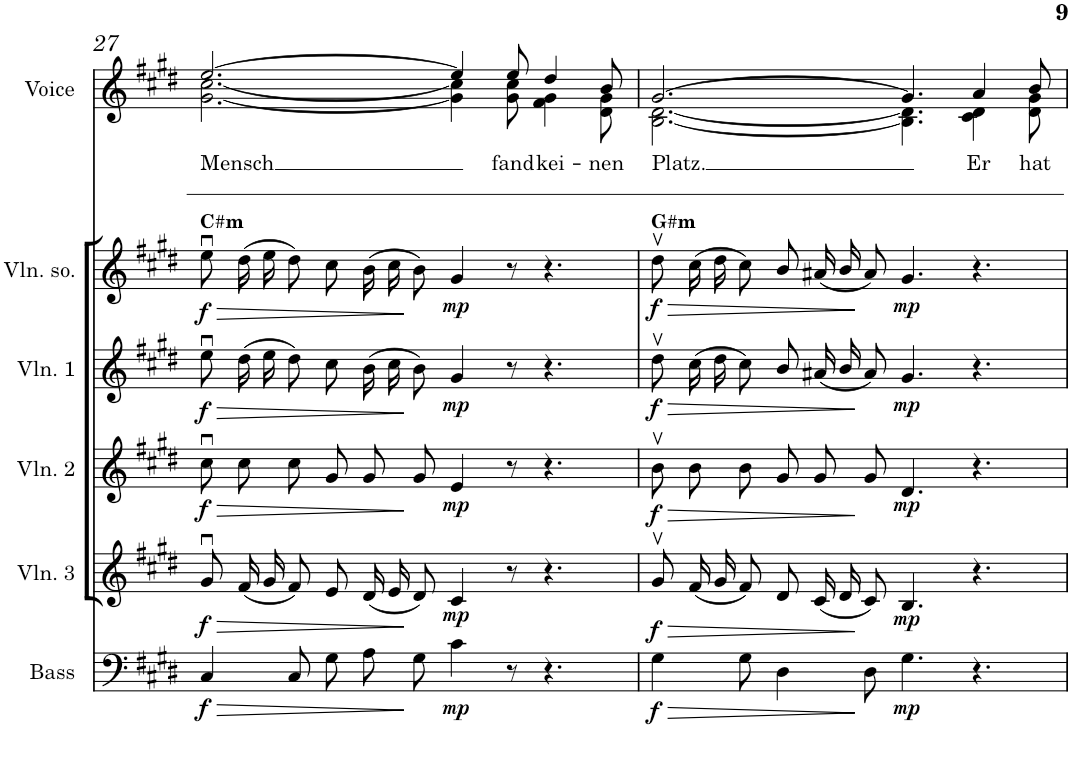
**kern	**dynam	**kern	**dynam	**kern	**dynam	**kern	**dynam	**kern	**dynam	**kern	**text
*part6	*part6	*part5	*part5	*part4	*part4	*part3	*part3	*part2	*part2	*part1	*part1
*staff6	*staff6	*staff5	*staff5	*staff4	*staff4	*staff3	*staff3	*staff2	*staff2	*staff1	*staff1
*I"Bass Gitarre	*	*I"Violine 3	*	*I"Violine 2	*	*I"Violine 1	*	*I"Violine solo	*	*I"Voice	*
*I'Bass	*	*I'Vln. 3	*	*I'Vln. 2	*	*I'Vln. 1	*	*I'Vln. so.	*	*I'Voice	*
!!LO:PB:g=z
*clefF4	*	*clefG2	*	*clefG2	*	*clefG2	*	*clefG2	*	*clefG2	*
*Trd7c12	*	*	*	*	*	*	*	*	*	*	*
*k[f#c#g#d#]	*	*k[f#c#g#d#]	*	*k[f#c#g#d#]	*	*k[f#c#g#d#]	*	*k[f#c#g#d#]	*	*k[f#c#g#d#]	*
*E:	*	*E:	*	*E:	*	*E:	*	*E:	*	*E:	*
*M12/8	*	*M12/8	*	*M12/8	*	*M12/8	*	*M12/8	*	*M12/8	*
=27	=27	=27	=27	=27	=27	=27	=27	=27	=27	=27	=27
!	!	!	!	!	!	!	!	!	!	!LO:TX:b:B:t=C	!
!	!	!	!	!	!	!	!	!	!	!LO:TX:b:t=#	!
!	!	!	!	!	!	!	!	!	!	!LO:TX:b:B:t=m	!
!	!LO:HP:b	!	!LO:HP:b	!	!LO:HP:b	!	!LO:HP:b	!	!LO:HP:b	!	!LO:LY:b
*	*	*	*	*	*	*	*	*	*	*^	*
!	!LO:DY:n=1:b	!	!LO:DY:n=1:b	!	!LO:DY:n=1:b	!	!LO:DY:n=1:b	!	!LO:DY:n=1:b	!	!	!
4C#/	> f	8g#u/L	> f	8cc#u\L	> f	8eeu\L	> f	8eeu\L	> f	[>2.ee/	[<2.g#\ [<2.cc#\	Mensch
.	.	(16f#/L	.	8cc#\	.	(16dd#\L	.	(16dd#\L	.	.	.	.
.	.	16g#/J	.	.	.	16ee\J	.	16ee\J	.	.	.	.
8C#/	.	8f#/J)	.	8cc#\J	.	8dd#\J)	.	8dd#\J)	.	.	.	.
8G#\L	.	8e/L	.	8g#/L	.	8cc#\L	.	8cc#\L	.	.	.	.
8A\	.	(16d#/L	.	8g#/	.	(16b\L	.	(16b\L	.	.	.	.
.	.	16e/J	.	.	.	16cc#\J	.	16cc#\J	.	.	.	.
8G#\J	.	8d#/J)	.	8g#/J	.	8b\J)	]	8b\J)	]	.	.	.
!	!LO:DY:n=2:b	!	!LO:DY:n=2:b	!	!LO:DY:n=2:b	!	!LO:DY:n=2:b	!	!LO:DY:n=2:b	!	!	!
4c#\	mp	4c#/	mp	4e/	mp	4g#/	mp	4g#/	mp	4ee/]	4g#\] 4cc#\]	.
!	!	!	!	!	!	!	!	!	!	!	!	!LO:LY:b
8r	.	8r	.	8r	.	8r	.	8r	.	8ee/	8g#\ 8cc#\	fand
!	!	!	!	!	!	!	!	!	!	!	!	!LO:LY:b
4.r	.	4.r	.	4.r	.	4.r	.	4.r	.	4dd#/	4f#\ 4g#\	kei-
!	!	!	!	!	!	!	!	!	!	!	!	!LO:LY:b
.	.	.	.	.	.	.	.	.	.	8b/	8d#\ 8g#\	-nen
=28	=28	=28	=28	=28	=28	=28	=28	=28	=28	=28	=28	=28
!	!	!	!	!	!	!	!	!	!	!LO:TX:b:B:t=G	!	!
!	!	!	!	!	!	!	!	!	!	!LO:TX:b:t=#	!	!
!	!	!	!	!	!	!	!	!	!	!LO:TX:b:B:t=m	!	!
!	!LO:DY:b	!	!LO:DY:b	!	!LO:DY:b	!	!LO:HP:b	!	!LO:HP:b	!	!	!LO:LY:b
!	!	!	!	!	!	!	!LO:DY:n=1:b	!	!LO:DY:n=1:b	!	!	!
4G#\	f	8g#v/L	f	8bv\L	f	8dd#v\L	> f	8dd#v\L	> f	[>2.g#/	[<2.B\ [<2.d#\	Platz.
.	.	(16f#/L	.	8b\	.	(16cc#\L	.	(16cc#\L	.	.	.	.
.	.	16g#/J	.	.	.	16dd#\J	.	16dd#\J	.	.	.	.
8G#\	.	8f#/J)	.	8b\J	.	8cc#\J)	.	8cc#\J)	.	.	.	.
4D#\	.	8d#/L	.	8g#/L	.	8b/L	.	8b/L	.	.	.	.
.	.	(16c#/L	.	8g#/	.	(16a#X/L	.	(16a#X/L	.	.	.	.
.	.	16d#/J	.	.	.	16b/J	.	16b/J	.	.	.	.
8D#\	]	8c#/J)	]	8g#/J	]	8a#/J)	]	8a#/J)	]	.	.	.
!	!LO:DY:b	!	!LO:DY:b	!	!LO:DY:b	!	!LO:DY:n=2:b	!	!LO:DY:n=2:b	!	!	!
4.G#\	mp	4.B/	mp	4.d#/	mp	4.g#/	mp	4.g#/	mp	4.g#/]	4.B\] 4.d#\]	.
!	!	!	!	!	!	!	!	!	!	!	!	!LO:LY:b
4.r	.	4.r	.	4.r	.	4.r	.	4.r	.	4a/	4c#\ 4d#\	Er
!	!	!	!	!	!	!	!	!	!	!	!	!LO:LY:b
.	.	.	.	.	.	.	.	.	.	8b/	8d#\ 8g#\	hat
*	*	*	*	*	*	*	*	*	*	*v	*v	*
=	=	=	=	=	=	=	=	=	=	=	=
*-	*-	*-	*-	*-	*-	*-	*-	*-	*-	*-	*-
